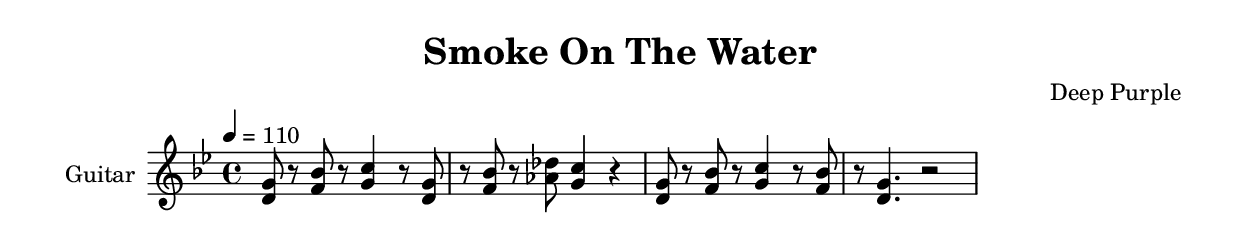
% Generated using Music Processing Suite (MPS)
\version "2.12.0"
#(set-default-paper-size "a4")

\header {
    title = "Smoke On The Water"
    composer = "Deep Purple"
}

\score {
    <<

        \new Staff {
            \set Staff.instrumentName = #"Guitar"
            \set Staff.midiInstrument = #"overdriven guitar"
            \clef treble
            \time 4/4
            \tempo 4 = 110
            \key g \minor
            <g' d'>8
            r
            <bes' f'>
            r
            <c'' g'>4
            r8
            <g' d'>
            r
            <bes' f'>
            r
            <des'' as'>
            <c'' g'>4
            r
            <g' d'>8
            r
            <bes' f'>
            r
            <c'' g'>4
            r8
            <bes' f'>
            r
            <g' d'>4.
            r2
        }

    >>

    \midi {
        \context {
            \Score
            tempoWholesPerMinute = #(ly:make-moment 120 4)
        }
    }
    \layout {}
}

